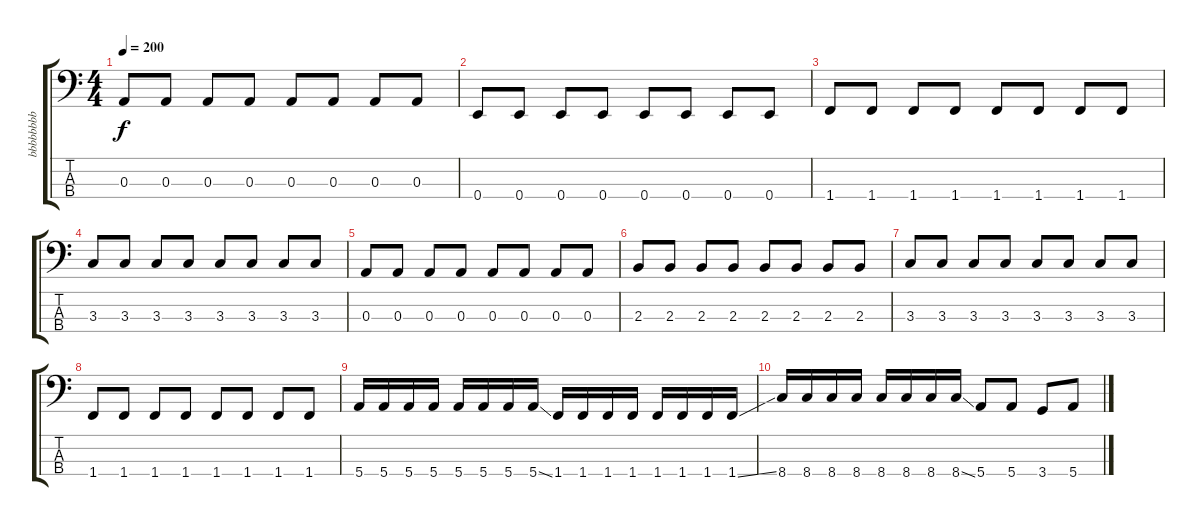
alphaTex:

\track ("bbbbbbbb" "bbbbbbbb") {instrument electricbassfinger}
\staff {score tabs}
\tuning (G2 D2 A1 E1) {hide}
\ts (4 4)
\tempo 200
\clef f4
\ks c
0.3.8{dy f} 0.3.8 0.3.8 0.3.8 0.3.8 0.3.8 0.3.8 0.3.8 |
0.4.8 0.4.8 0.4.8 0.4.8 0.4.8 0.4.8 0.4.8 0.4.8 |
1.4.8 1.4.8 1.4.8 1.4.8 1.4.8 1.4.8 1.4.8 1.4.8 |
3.3.8 3.3.8 3.3.8 3.3.8 3.3.8 3.3.8 3.3.8 3.3.8 |
0.3.8 0.3.8 0.3.8 0.3.8 0.3.8 0.3.8 0.3.8 0.3.8 |
2.3.8 2.3.8 2.3.8 2.3.8 2.3.8 2.3.8 2.3.8 2.3.8 |
3.3.8 3.3.8 3.3.8 3.3.8 3.3.8 3.3.8 3.3.8 3.3.8 |
1.4.8 1.4.8 1.4.8 1.4.8 1.4.8 1.4.8 1.4.8 1.4.8 |
5.4.16 5.4.16 5.4.16 5.4.16 5.4.16 5.4.16 5.4.16 5.4{ss}.16 1.4.16 1.4.16 1.4.16 1.4.16 1.4.16 1.4.16 1.4.16 1.4{ss}.16 |
8.4.16 8.4.16 8.4.16 8.4.16 8.4.16 8.4.16 8.4.16 8.4{ss}.16 5.4.8 5.4.8 3.4.8 5.4.8
